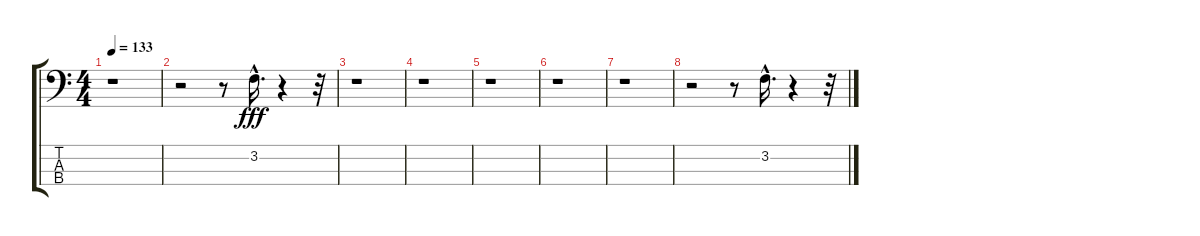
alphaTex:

\track "" {instrument electricbassfinger}
\staff {score tabs}
\tuning (G2 D2 A1 E1) {hide}
\ts (4 4)
\tempo 133
\clef f4
\ks c
r.1{dy fff} |
r.2 r.8 3.2{hac}.16{d} r.4 r.32 |
r.1 |
r.1 |
r.1 |
r.1 |
r.1 |
r.2 r.8 3.2{hac}.16{d} r.4 r.32
